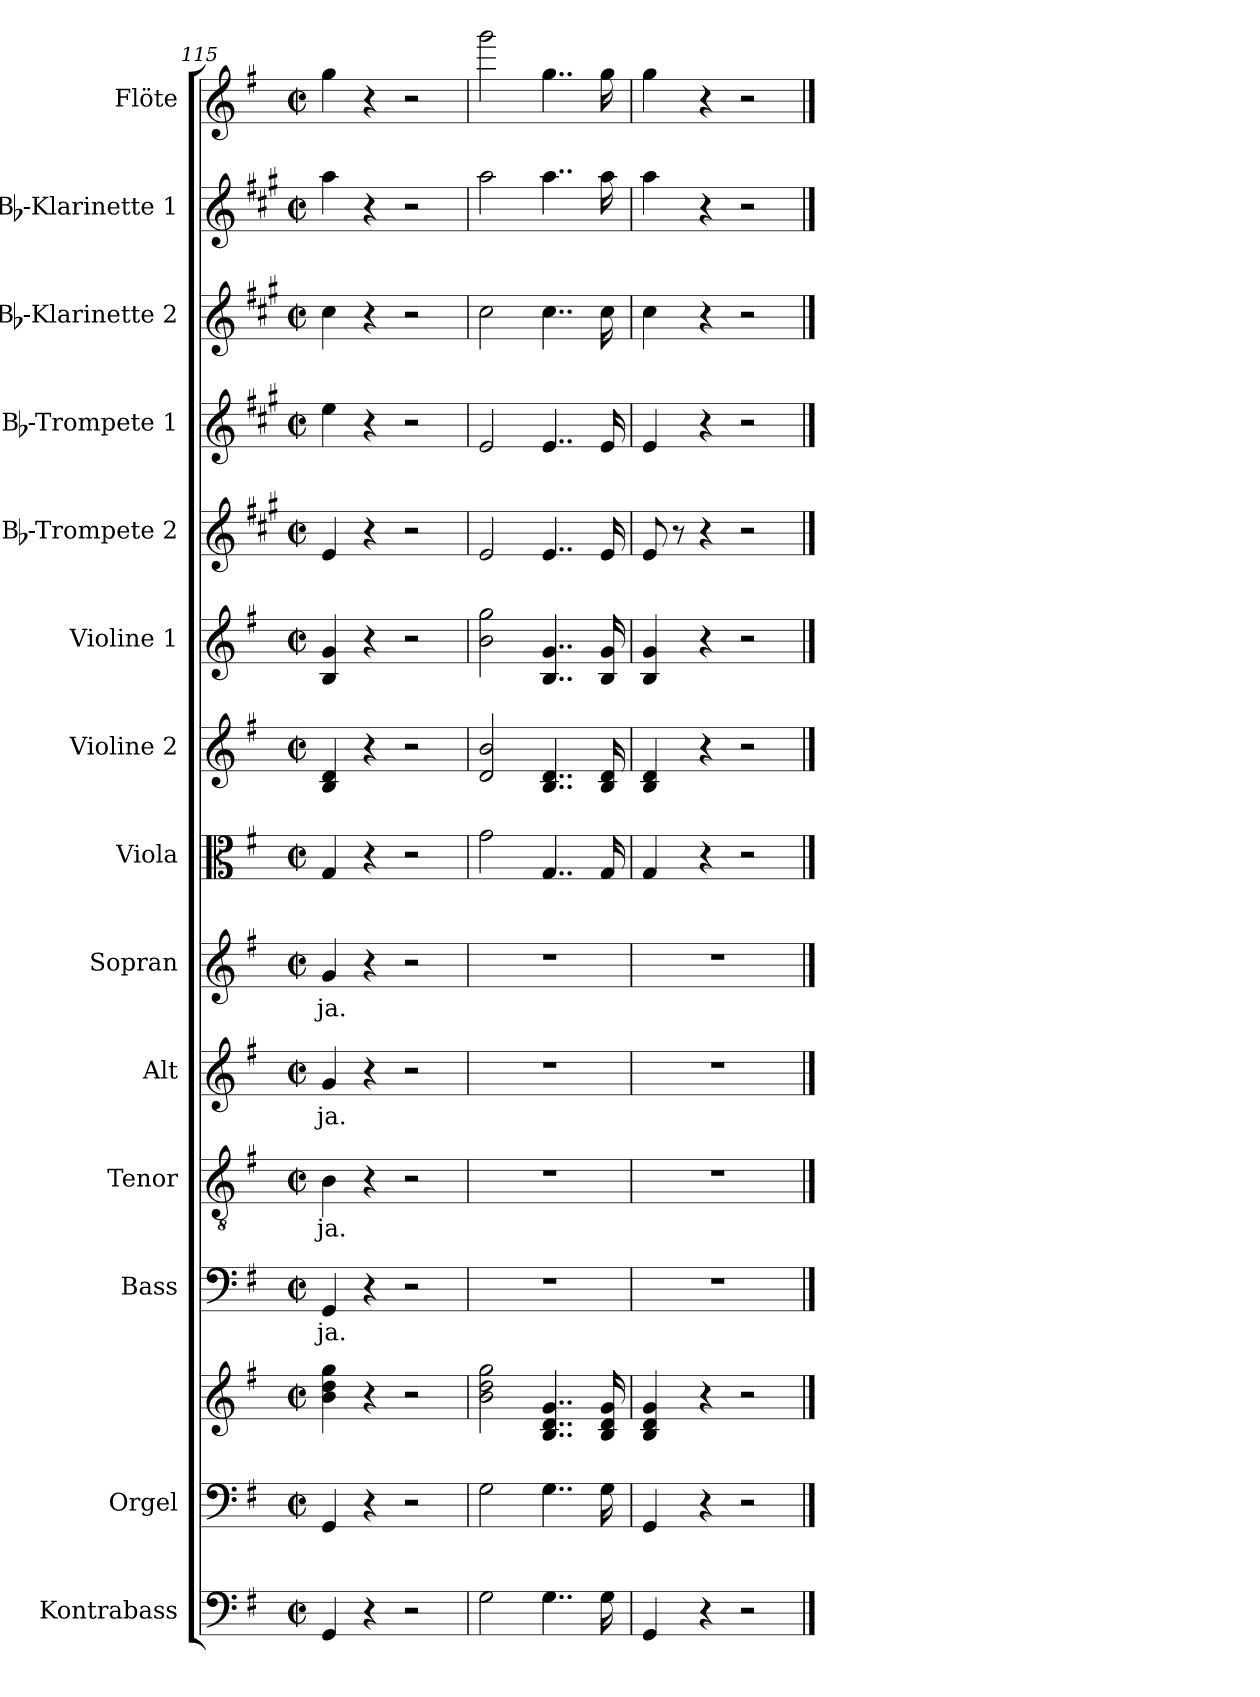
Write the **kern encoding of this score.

**kern	**kern	**kern	**kern	**text	**kern	**text	**kern	**text	**kern	**text	**kern	**kern	**kern	**kern	**kern	**kern	**kern	**kern
*part14	*part13	*part13	*part12	*part12	*part11	*part11	*part10	*part10	*part9	*part9	*part8	*part7	*part6	*part5	*part4	*part3	*part2	*part1
*staff15	*staff14	*staff13	*staff12	*staff12	*staff11	*staff11	*staff10	*staff10	*staff9	*staff9	*staff8	*staff7	*staff6	*staff5	*staff4	*staff3	*staff2	*staff1
*I"Kontrabass	*I"Orgel	*	*I"Bass	*	*I"Tenor	*	*I"Alt	*	*I"Sopran	*	*I"Viola	*I"Violine 2	*I"Violine 1	*I"Bb-Trompete 2	*I"Bb-Trompete 1	*I"Bb-Klarinette 2	*I"Bb-Klarinette 1	*I"Flöte
*I'Kb.	*I'Org.	*	*I'B.	*	*I'T.	*	*I'A.	*	*I'S.	*	*I'Vla.	*I'Vl. 2	*I'Vl. 1	*I'Bb Trp. 2	*I'Bb Trp. 1	*I'Bb Kl. 2	*I'Bb Kl. 1	*I'Fl.
*clefF4	*clefF4	*clefG2	*clefF4	*	*clefGv2	*	*clefG2	*	*clefG2	*	*clefC3	*clefG2	*clefG2	*clefG2	*clefG2	*clefG2	*clefG2	*clefG2
*ITrd7c12	*	*	*	*	*	*	*	*	*	*	*	*	*	*ITrd1c2	*ITrd1c2	*ITrd1c2	*ITrd1c2	*
*k[f#]	*k[f#]	*k[f#]	*k[f#]	*	*k[f#]	*	*k[f#]	*	*k[f#]	*	*k[f#]	*k[f#]	*k[f#]	*k[f#]	*k[f#]	*k[f#]	*k[f#]	*k[f#]
*G:	*G:	*G:	*G:	*	*G:	*	*G:	*	*G:	*	*G:	*G:	*G:	*G:	*G:	*G:	*G:	*G:
*M2/2	*M2/2	*M2/2	*M2/2	*	*M2/2	*	*M2/2	*	*M2/2	*	*M2/2	*M2/2	*M2/2	*M2/2	*M2/2	*M2/2	*M2/2	*M2/2
*met(c|)	*met(c|)	*met(c|)	*met(c|)	*	*met(c|)	*	*met(c|)	*	*met(c|)	*	*met(c|)	*met(c|)	*met(c|)	*met(c|)	*met(c|)	*met(c|)	*met(c|)	*met(c|)
=115	=115	=115	=115	=115	=115	=115	=115	=115	=115	=115	=115	=115	=115	=115	=115	=115	=115	=115
!	!	!	!	!LO:LY:b	!	!LO:LY:b	!	!LO:LY:b	!	!LO:LY:b	!	!	!	!	!	!	!	!
4GGG/	4GG/	4b\ 4dd\ 4gg\	4GG/	-ja.	4B\	-ja.	4g/	-ja.	4g/	-ja.	4G/	4B/ 4d/	4B/ 4g/	4d/	4dd\	4b\	4gg\	4gg\
4r	4r	4r	4r	.	4r	.	4r	.	4r	.	4r	4r	4r	4r	4r	4r	4r	4r
2r	2r	2r	2r	.	2r	.	2r	.	2r	.	2r	2r	2r	2r	2r	2r	2r	2r
=116	=116	=116	=116	=116	=116	=116	=116	=116	=116	=116	=116	=116	=116	=116	=116	=116	=116	=116
2GG\	2G\	2b\ 2dd\ 2gg\	1r	.	1r	.	1r	.	1r	.	2g\	2d/ 2b/	2b\ 2gg\	2d/	2d/	2b\	2gg\	2ggg\
4..GG\	4..G\	4..B/ 4..d/ 4..g/	.	.	.	.	.	.	.	.	4..G/	4..B/ 4..d/	4..B/ 4..g/	4..d/	4..d/	4..b\	4..gg\	4..gg\
16GG\	16G\	16B/ 16d/ 16g/	.	.	.	.	.	.	.	.	16G/	16B/ 16d/	16B/ 16g/	16d/	16d/	16b\	16gg\	16gg\
=117	=117	=117	=117	=117	=117	=117	=117	=117	=117	=117	=117	=117	=117	=117	=117	=117	=117	=117
4GGG/	4GG/	4B/ 4d/ 4g/	1r	.	1r	.	1r	.	1r	.	4G/	4B/ 4d/	4B/ 4g/	8d/	4d/	4b\	4gg\	4gg\
.	.	.	.	.	.	.	.	.	.	.	.	.	.	8r	.	.	.	.
4r	4r	4r	.	.	.	.	.	.	.	.	4r	4r	4r	4r	4r	4r	4r	4r
2r	2r	2r	.	.	.	.	.	.	.	.	2r	2r	2r	2r	2r	2r	2r	2r
==	==	==	==	==	==	==	==	==	==	==	==	==	==	==	==	==	==	==
*-	*-	*-	*-	*-	*-	*-	*-	*-	*-	*-	*-	*-	*-	*-	*-	*-	*-	*-
